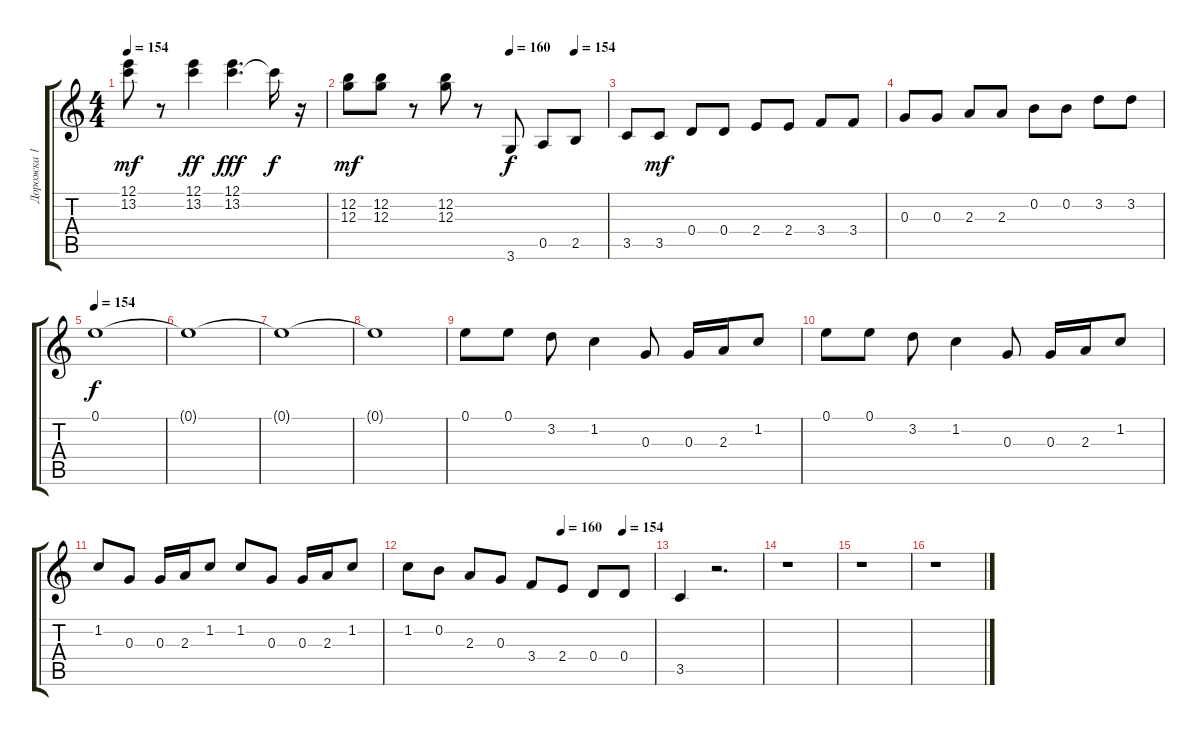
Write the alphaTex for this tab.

\track ("Дорожка 1" "Дорожка 1") {instrument distortionguitar}
\staff {score tabs}
\tuning (E4 B3 G3 D3 A2 E2) {hide}
\ts (4 4)
\tempo 154
\clef g2
\ks c
(12.1 13.2).8{dy mf} r.8 (12.1 13.2).4{dy ff} (12.1 13.2).4{d dy fff} 13.2{t}.16{dy f} r.16 |
\tempo (160 0.625)
\tempo (154 0.875)
(12.2 12.3).8{dy mf} (12.2 12.3).8 r.8 (12.2 12.3).8 r.8 3.6.8{dy f} 0.5.8 2.5.8 |
3.5.8 3.5.8{dy mf} 0.4.8 0.4.8 2.4.8 2.4.8 3.4.8 3.4.8 |
0.3.8 0.3.8 2.3.8 2.3.8 0.2.8 0.2.8 3.2.8 3.2.8 |
\tempo 154
0.1.1{dy f} |
0.1{t}.1 |
0.1{t}.1 |
0.1{t}.1 |
0.1.8 0.1.8 3.2.8 1.2.4 0.3.8 0.3.16 2.3.16 1.2.8 |
0.1.8 0.1.8 3.2.8 1.2.4 0.3.8 0.3.16 2.3.16 1.2.8 |
1.2.8 0.3.8 0.3.16 2.3.16 1.2.8 1.2.8 0.3.8 0.3.16 2.3.16 1.2.8 |
\tempo (160 0.625)
\tempo (154 0.875)
1.2.8 0.2.8 2.3.8 0.3.8 3.4.8 2.4.8 0.4.8 0.4.8 |
3.5.4 r.2{d} |
r.1 |
r.1 |
r.1
